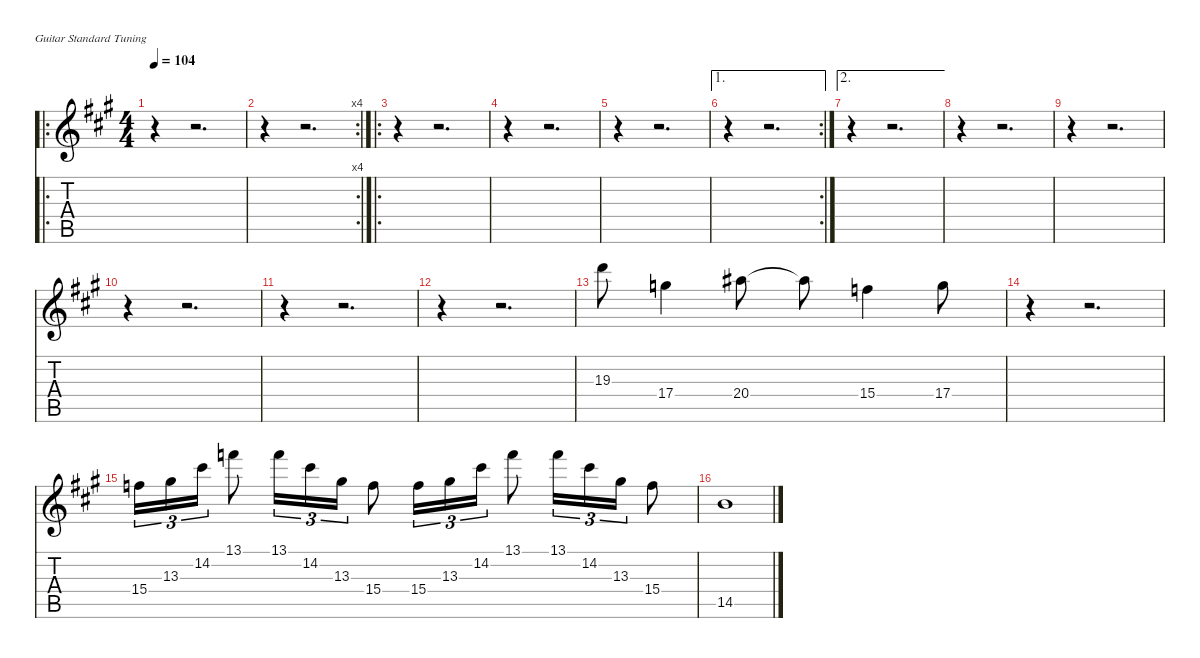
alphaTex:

\defaultSystemsLayout 4
\hideDynamics
\bracketExtendMode nobrackets
\singleTrackTrackNamePolicy hidden
\multiTrackTrackNamePolicy hidden
\otherSystemsTrackNameOrientation horizontal
\track ("Guitar Three" "el.guit.") {instrument electricguitarclean}
\staff {score tabs}
\tuning (E4 B3 G3 D3 A2 E2)
\ro
\ts (4 4)
\tempo 104
\clef g2
\ks a
r.4{dy f instrument electricguitarclean beam Down} r.2{d beam Down} |
\rc 4
r.4{beam Down} r.2{d beam Down} |
\ro
r.4{beam Down} r.2{d beam Down} |
r.4{beam Down} r.2{d beam Down} |
r.4{beam Down} r.2{d beam Down} |
\ae 1
\rc 2
r.4{beam Down} r.2{d beam Down} |
\ae 2
r.4{beam Down} r.2{d beam Down} |
r.4{beam Down} r.2{d beam Down} |
r.4{beam Down} r.2{d beam Down} |
r.4{beam Down} r.2{d beam Down} |
r.4{beam Down} r.2{d beam Down} |
r.4{beam Down} r.2{d beam Down} |
19.3{acc forcenatural}.8{beam Down} 17.4{acc forcenatural}.4{beam Down} 20.4{acc #}.8{beam Down} 20.4{t acc #}.8{beam Down} 15.4{acc forcenatural}.4{beam Down} 17.4{acc forcenatural}.8{beam Down} |
r.4{beam Down} r.2{d beam Down} |
15.4{acc forcenatural}.16{tu (3 2) beam Down} 13.3{acc #}.16{tu (3 2) beam Down} 14.2{acc #}.16{tu (3 2) beam Down} 13.1{acc forcenatural}.8{beam Down} 13.1{acc forcenatural}.16{tu (3 2) beam Down} 14.2{acc #}.16{tu (3 2) beam Down} 13.3{acc #}.16{tu (3 2) beam Down} 15.4{acc forcenatural}.8{beam Down} 15.4{acc forcenatural}.16{tu (3 2) beam Down} 13.3{acc #}.16{tu (3 2) beam Down} 14.2{acc #}.16{tu (3 2) beam Down} 13.1{acc forcenatural}.8{beam Down} 13.1{acc forcenatural}.16{tu (3 2) beam Down} 14.2{acc #}.16{tu (3 2) beam Down} 13.3{acc #}.16{tu (3 2) beam Down} 15.4{acc forcenatural}.8{beam Down} |
14.5{acc forcenatural}.1{beam Down}
